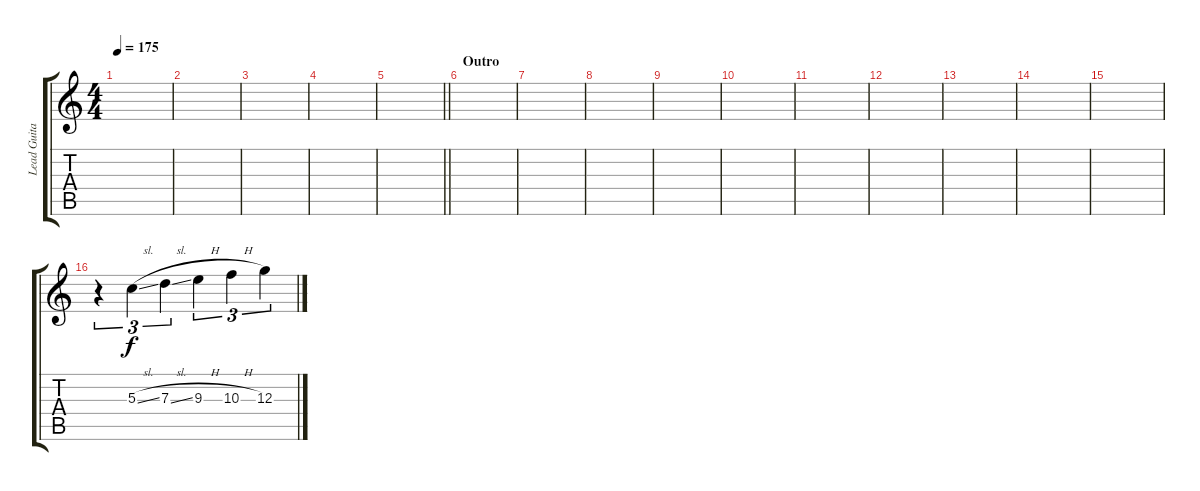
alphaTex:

\track ("Lead Guitar" "Lead Guita") {instrument distortionguitar}
\staff {score tabs}
\tuning (E4 B3 G3 D3 A2 E2) {hide}
\ts (4 4)
\tempo 175
\clef g2
\ks c
|
|
|
|
\barLineRight lightlight
|
\section ("" "Outro")
|
|
|
|
|
|
|
|
|
|
r.4{tu (3 2)} 5.3{sl}.4{tu (3 2)} 7.3{sl}.4{tu (3 2)} 9.3{h}.4{tu (3 2)} 10.3{h}.4{tu (3 2)} 12.3.4{tu (3 2)}
